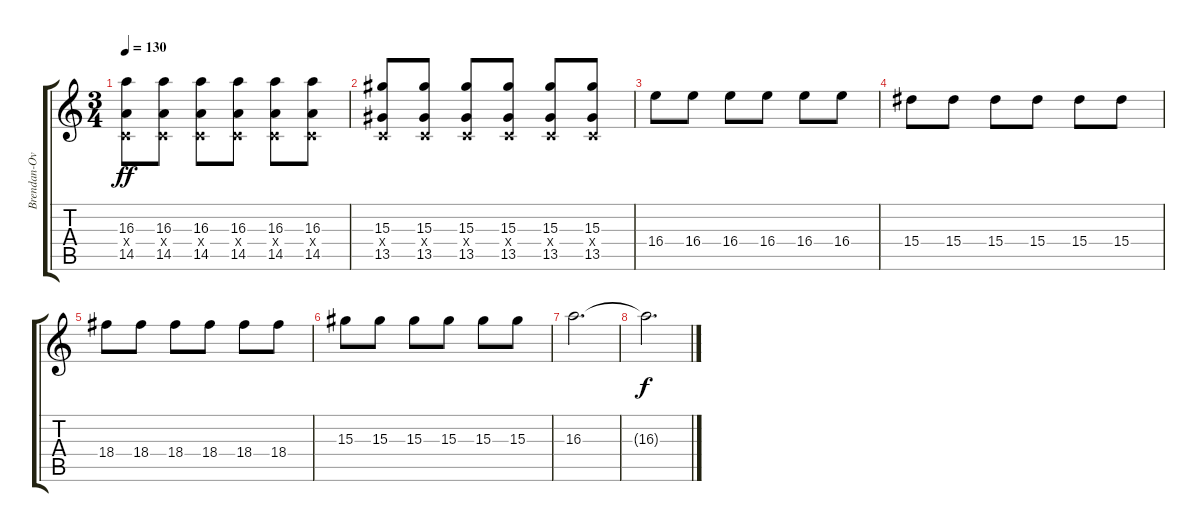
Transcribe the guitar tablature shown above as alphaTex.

\track ("Brendan-Overdrive" "Brendan-Ov") {instrument overdrivenguitar}
\staff {score tabs}
\tuning (D4 A3 F3 C3 G2 D2) {hide}
\ts (3 4)
\tempo 130
\clef g2
\ks c
(16.3 0.4{x} 14.5).8{dy ff} (16.3 0.4{x} 14.5).8 (16.3 0.4{x} 14.5).8 (16.3 0.4{x} 14.5).8 (16.3 0.4{x} 14.5).8 (16.3 0.4{x} 14.5).8 |
(15.3 0.4{x} 13.5).8 (15.3 0.4{x} 13.5).8 (15.3 0.4{x} 13.5).8 (15.3 0.4{x} 13.5).8 (15.3 0.4{x} 13.5).8 (15.3 0.4{x} 13.5).8 |
16.4.8 16.4.8 16.4.8 16.4.8 16.4.8 16.4.8 |
15.4.8 15.4.8 15.4.8 15.4.8 15.4.8 15.4.8 |
18.4.8 18.4.8 18.4.8 18.4.8 18.4.8 18.4.8 |
15.3.8 15.3.8 15.3.8 15.3.8 15.3.8 15.3.8 |
16.3.2{d} |
16.3{t}.2{d dy f}
